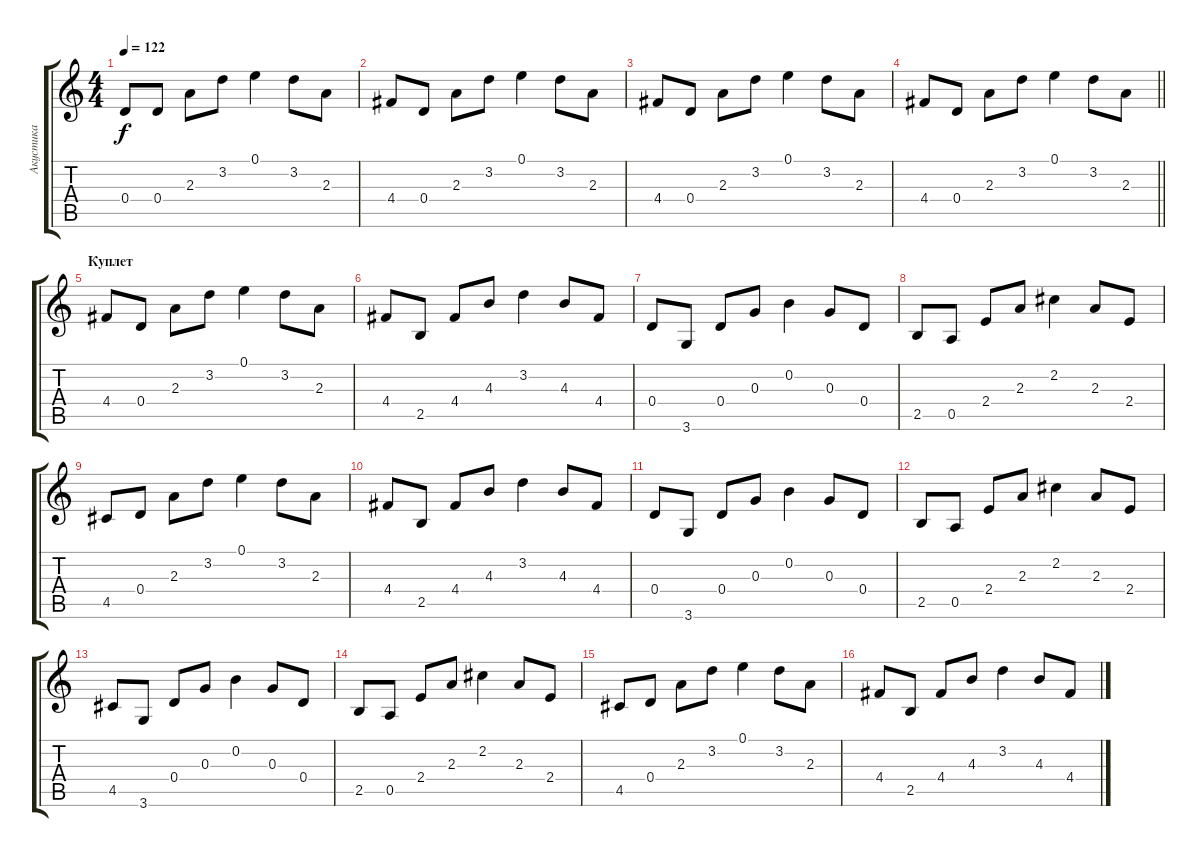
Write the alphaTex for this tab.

\track ("Акустика" "Акустика") {instrument acousticguitarnylon}
\staff {score tabs}
\tuning (E4 B3 G3 D3 A2 E2) {hide}
\ts (4 4)
\tempo 122
\clef g2
\ks c
0.4.8{dy f} 0.4.8 2.3.8 3.2.8 0.1.4 3.2.8 2.3.8 |
4.4.8 0.4.8 2.3.8 3.2.8 0.1.4 3.2.8 2.3.8 |
4.4.8 0.4.8 2.3.8 3.2.8 0.1.4 3.2.8 2.3.8 |
\barLineRight lightlight
4.4.8 0.4.8 2.3.8 3.2.8 0.1.4 3.2.8 2.3.8 |
\section ("" "Куплет")
4.4.8 0.4.8 2.3.8 3.2.8 0.1.4 3.2.8 2.3.8 |
4.4.8 2.5.8 4.4.8 4.3.8 3.2.4 4.3.8 4.4.8 |
0.4.8 3.6.8 0.4.8 0.3.8 0.2.4 0.3.8 0.4.8 |
2.5.8 0.5.8 2.4.8 2.3.8 2.2.4 2.3.8 2.4.8 |
4.5.8 0.4.8 2.3.8 3.2.8 0.1.4 3.2.8 2.3.8 |
4.4.8 2.5.8 4.4.8 4.3.8 3.2.4 4.3.8 4.4.8 |
0.4.8 3.6.8 0.4.8 0.3.8 0.2.4 0.3.8 0.4.8 |
2.5.8 0.5.8 2.4.8 2.3.8 2.2.4 2.3.8 2.4.8 |
4.5.8 3.6.8 0.4.8 0.3.8 0.2.4 0.3.8 0.4.8 |
2.5.8 0.5.8 2.4.8 2.3.8 2.2.4 2.3.8 2.4.8 |
4.5.8 0.4.8 2.3.8 3.2.8 0.1.4 3.2.8 2.3.8 |
4.4.8 2.5.8 4.4.8 4.3.8 3.2.4 4.3.8 4.4.8
